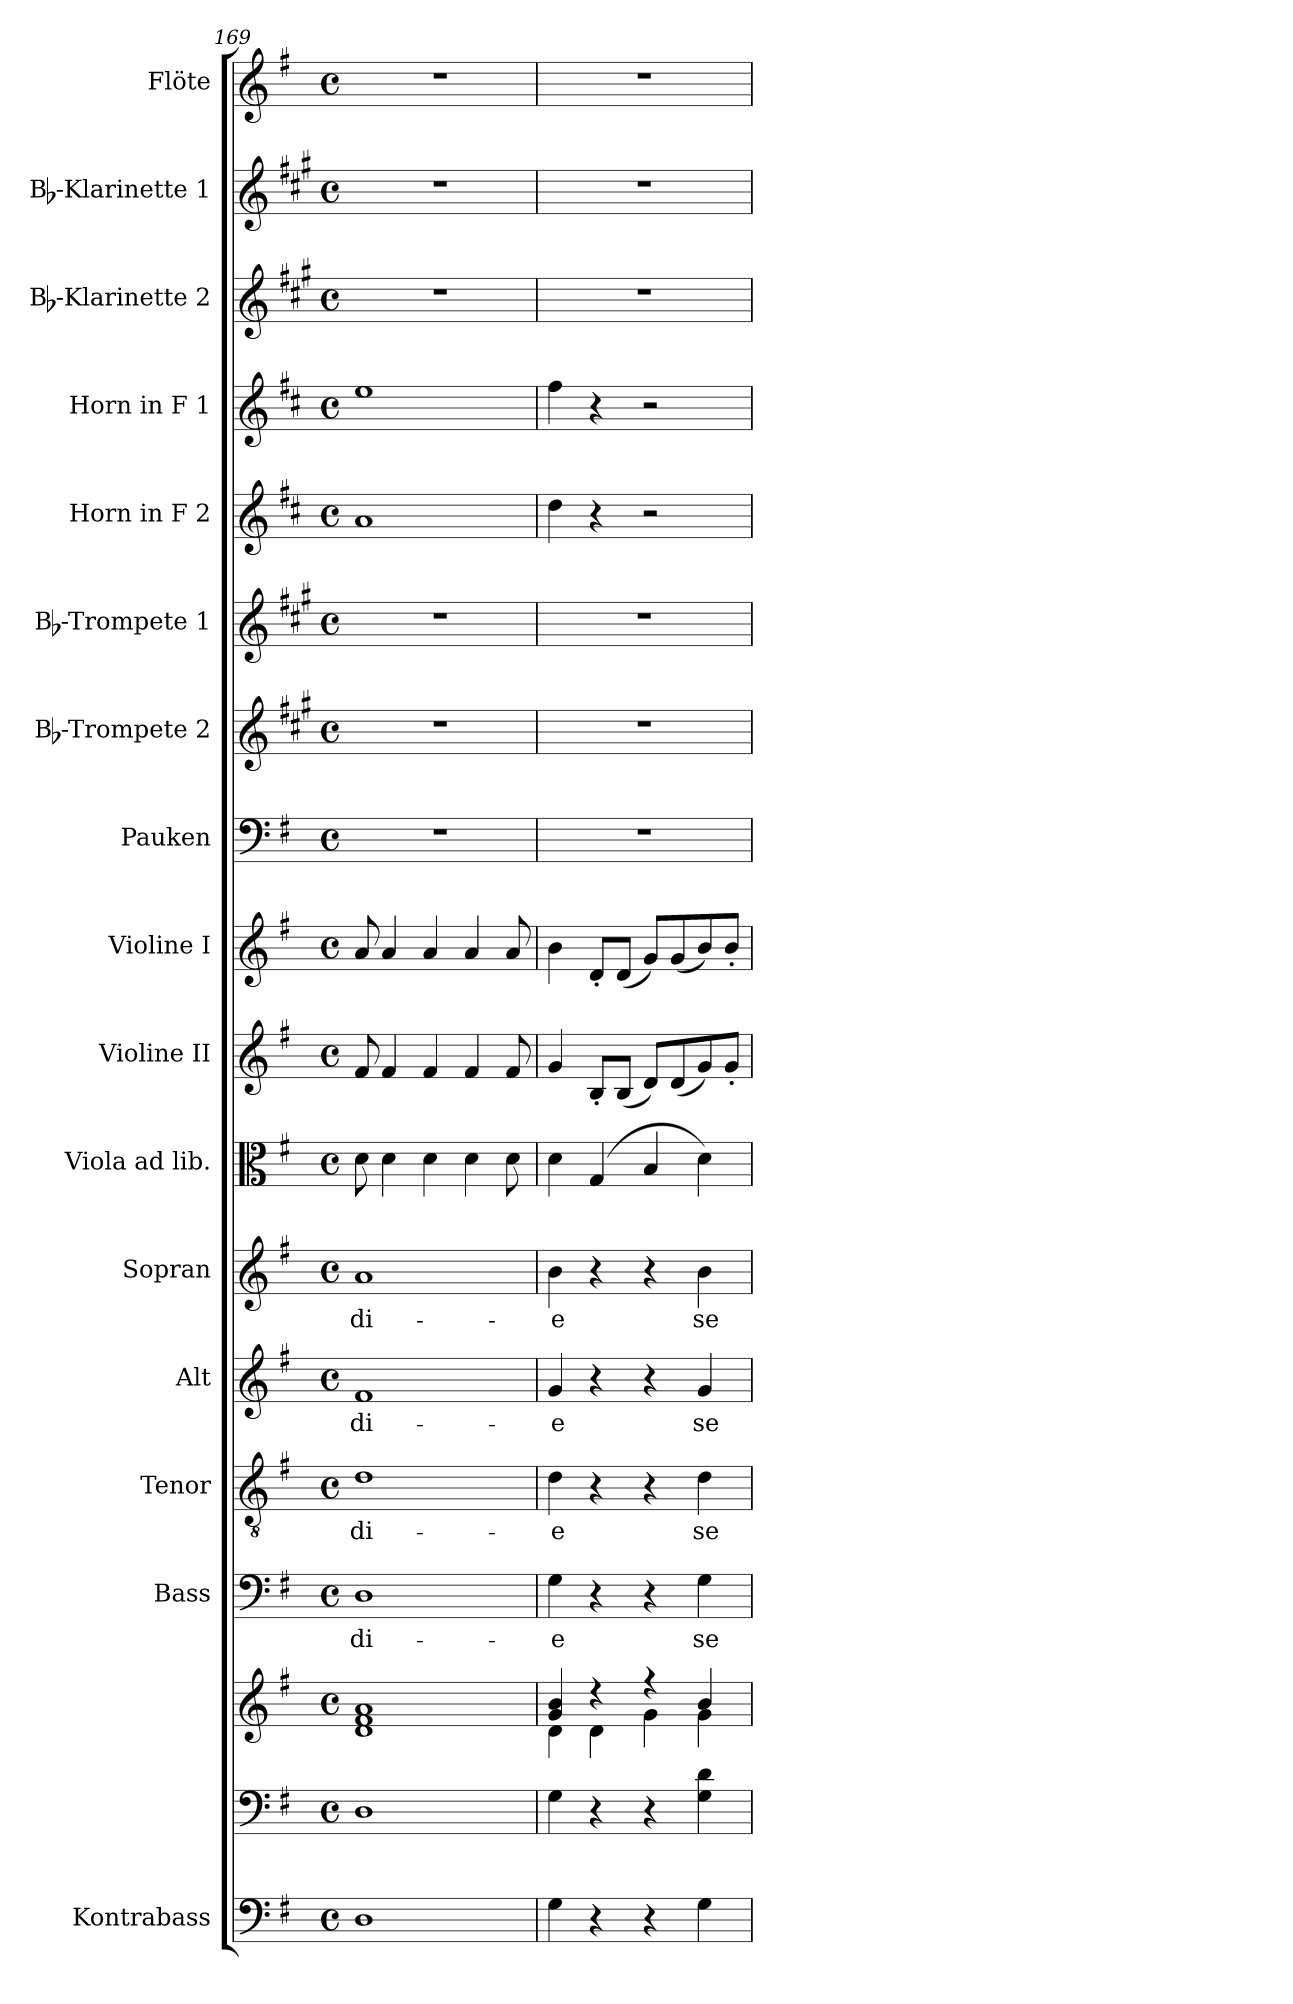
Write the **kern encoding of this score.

**kern	**kern	**kern	**kern	**text	**kern	**text	**kern	**text	**kern	**text	**kern	**kern	**kern	**kern	**kern	**kern	**kern	**kern	**kern	**kern	**kern
*part17	*part16	*part16	*part15	*part15	*part14	*part14	*part13	*part13	*part12	*part12	*part11	*part10	*part9	*part8	*part7	*part6	*part5	*part4	*part3	*part2	*part1
*staff18	*staff17	*staff16	*staff15	*staff15	*staff14	*staff14	*staff13	*staff13	*staff12	*staff12	*staff11	*staff10	*staff9	*staff8	*staff7	*staff6	*staff5	*staff4	*staff3	*staff2	*staff1
*I"Kontrabass	*	*	*I"Bass	*	*I"Tenor	*	*I"Alt	*	*I"Sopran	*	*I"Viola ad lib.	*I"Violine II	*I"Violine I	*I"Pauken	*I"Bb-Trompete 2	*I"Bb-Trompete 1	*I"Horn in F 2	*I"Horn in F 1	*I"Bb-Klarinette 2	*I"Bb-Klarinette 1	*I"Flöte
*I'Kb.	*	*	*I'B.	*	*I'T.	*	*I'A.	*	*I'S.	*	*I'Vla.	*I'Vl. II	*I'Vl. I	*I'Pk.	*I'Bb Trp. 2	*I'Bb Trp. 1	*	*	*I'Bb Kl. 2	*I'Bb Kl. 1	*I'Fl.
*clefF4	*clefF4	*clefG2	*clefF4	*	*clefGv2	*	*clefG2	*	*clefG2	*	*clefC3	*clefG2	*clefG2	*clefF4	*clefG2	*clefG2	*clefG2	*clefG2	*clefG2	*clefG2	*clefG2
*ITrd7c12	*	*	*	*	*	*	*	*	*	*	*	*	*	*	*ITrd1c2	*ITrd1c2	*ITrd4c7	*ITrd4c7	*ITrd1c2	*ITrd1c2	*
*k[f#]	*k[f#]	*k[f#]	*k[f#]	*	*k[f#]	*	*k[f#]	*	*k[f#]	*	*k[f#]	*k[f#]	*k[f#]	*k[f#]	*k[f#]	*k[f#]	*k[f#]	*k[f#]	*k[f#]	*k[f#]	*k[f#]
*G:	*G:	*G:	*G:	*	*G:	*	*G:	*	*G:	*	*G:	*G:	*G:	*G:	*G:	*G:	*G:	*G:	*G:	*G:	*G:
*M4/4	*M4/4	*M4/4	*M4/4	*	*M4/4	*	*M4/4	*	*M4/4	*	*M4/4	*M4/4	*M4/4	*M4/4	*M4/4	*M4/4	*M4/4	*M4/4	*M4/4	*M4/4	*M4/4
*met(c)	*met(c)	*met(c)	*met(c)	*	*met(c)	*	*met(c)	*	*met(c)	*	*met(c)	*met(c)	*met(c)	*met(c)	*met(c)	*met(c)	*met(c)	*met(c)	*met(c)	*met(c)	*met(c)
=169	=169	=169	=169	=169	=169	=169	=169	=169	=169	=169	=169	=169	=169	=169	=169	=169	=169	=169	=169	=169	=169
*	*	*^	*	*	*	*	*	*	*	*	*	*	*	*	*	*	*	*	*	*	*
!	!	!	!	!	!LO:LY:b	!	!LO:LY:b	!	!LO:LY:b	!	!LO:LY:b	!	!	!	!	!	!	!	!	!	!	!
1DD	1D	1f# 1a	1d	1D	di-	1d	di-	1f#	di-	1a	di-	8d\	8f#/	8a/	1r	1r	1r	1d	1a	1r	1r	1r
.	.	.	.	.	.	.	.	.	.	.	.	4d\	4f#/	4a/	.	.	.	.	.	.	.	.
.	.	.	.	.	.	.	.	.	.	.	.	4d\	4f#/	4a/	.	.	.	.	.	.	.	.
.	.	.	.	.	.	.	.	.	.	.	.	4d\	4f#/	4a/	.	.	.	.	.	.	.	.
.	.	.	.	.	.	.	.	.	.	.	.	8d\	8f#/	8a/	.	.	.	.	.	.	.	.
!!LO:PB:g=z
=170	=170	=170	=170	=170	=170	=170	=170	=170	=170	=170	=170	=170	=170	=170	=170	=170	=170	=170	=170	=170	=170	=170
!	!	!	!	!	!LO:LY:b	!	!LO:LY:b	!	!LO:LY:b	!	!LO:LY:b	!	!	!	!	!	!	!	!	!	!	!
4GG\	4G\	4g/ 4b/	4d\	4G\	-e	4d\	-e	4g/	-e	4b\	-e	4d\	4g/	4b\	1r	1r	1r	4g\	4b\	1r	1r	1r
4r	4r	4rdd	4d\	4r	.	4r	.	4r	.	4r	.	(4G/	8B'</L	8d'</L	.	.	.	4r	4r	.	.	.
.	.	.	.	.	.	.	.	.	.	.	.	.	(<8B/J	(<8d/J	.	.	.	.	.	.	.	.
4r	4r	4ree	4g\	4r	.	4r	.	4r	.	4r	.	4B/	8d/L)	8g/L)	.	.	.	2r	2r	.	.	.
.	.	.	.	.	.	.	.	.	.	.	.	.	(<8d/	(<8g/	.	.	.	.	.	.	.	.
!	!	!	!	!	!LO:LY:b	!	!LO:LY:b	!	!LO:LY:b	!	!LO:LY:b	!	!	!	!	!	!	!	!	!	!	!
4GG\	4G\ 4d\	4b/	4g\	4G\	se-	4d\	se-	4g/	se-	4b\	se-	4d\)	8g/)	8b/)	.	.	.	.	.	.	.	.
.	.	.	.	.	.	.	.	.	.	.	.	.	8g'</J	8b'</J	.	.	.	.	.	.	.	.
*	*	*v	*v	*	*	*	*	*	*	*	*	*	*	*	*	*	*	*	*	*	*	*
=	=	=	=	=	=	=	=	=	=	=	=	=	=	=	=	=	=	=	=	=	=
*-	*-	*-	*-	*-	*-	*-	*-	*-	*-	*-	*-	*-	*-	*-	*-	*-	*-	*-	*-	*-	*-
